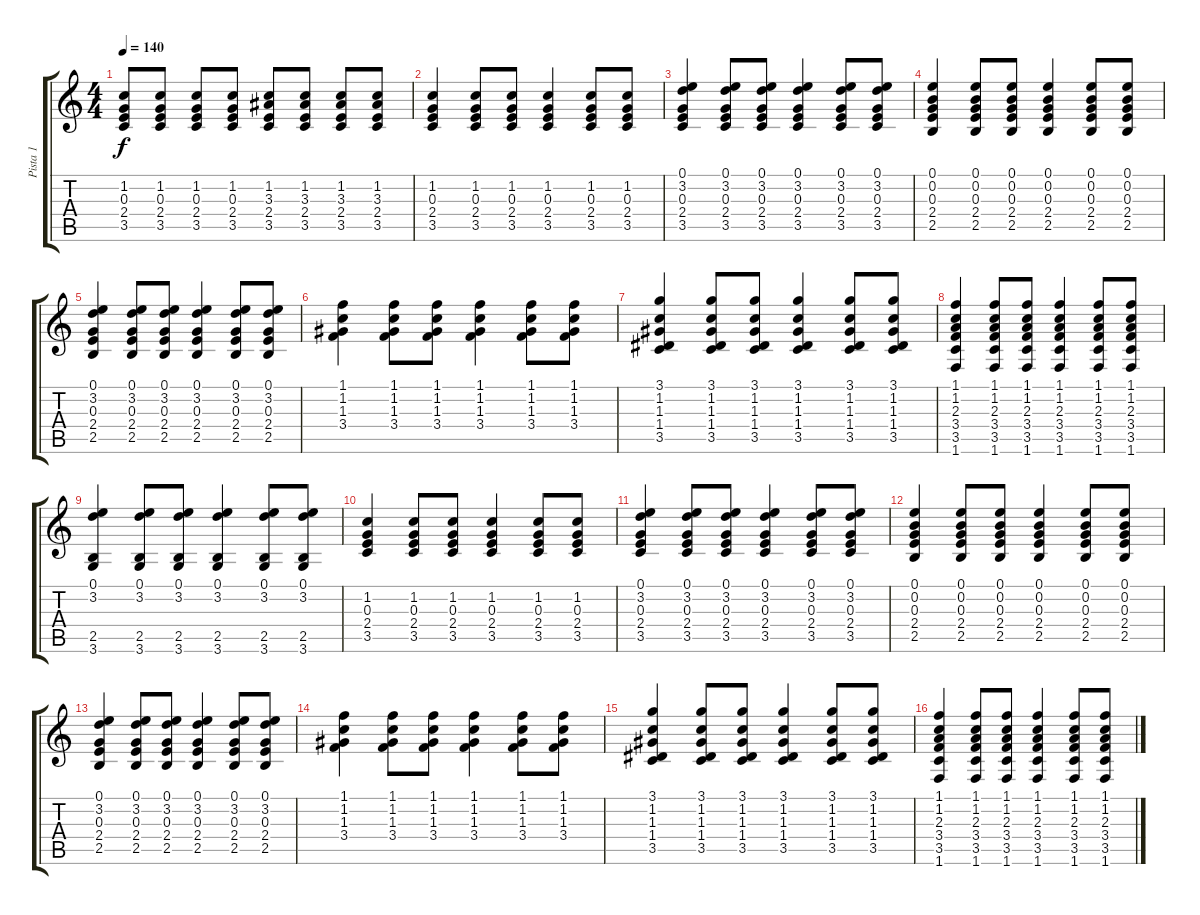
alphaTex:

\track ("Pista 1" "Pista 1") {instrument acousticguitarsteel}
\staff {score tabs}
\tuning (E4 B3 G3 D3 A2 E2) {hide}
\ts (4 4)
\tempo 140
\clef g2
\ks c
(1.2 0.3 2.4 3.5).8{dy f} (1.2 0.3 2.4 3.5).8 (1.2 0.3 2.4 3.5).8 (1.2 0.3 2.4 3.5).8 (1.2 3.3 2.4 3.5).8 (1.2 3.3 2.4 3.5).8 (1.2 3.3 2.4 3.5).8 (1.2 3.3 2.4 3.5).8 |
(1.2 0.3 2.4 3.5).4 (1.2 0.3 2.4 3.5).8 (1.2 0.3 2.4 3.5).8 (1.2 0.3 2.4 3.5).4 (1.2 0.3 2.4 3.5).8 (1.2 0.3 2.4 3.5).8 |
(0.1 3.2 0.3 2.4 3.5).4 (0.1 3.2 0.3 2.4 3.5).8 (0.1 3.2 0.3 2.4 3.5).8 (0.1 3.2 0.3 2.4 3.5).4 (0.1 3.2 0.3 2.4 3.5).8 (0.1 3.2 0.3 2.4 3.5).8 |
(0.1 0.2 0.3 2.4 2.5).4 (0.1 0.2 0.3 2.4 2.5).8 (0.1 0.2 0.3 2.4 2.5).8 (0.1 0.2 0.3 2.4 2.5).4 (0.1 0.2 0.3 2.4 2.5).8 (0.1 0.2 0.3 2.4 2.5).8 |
(0.1 3.2 0.3 2.4 2.5).4 (0.1 3.2 0.3 2.4 2.5).8 (0.1 3.2 0.3 2.4 2.5).8 (0.1 3.2 0.3 2.4 2.5).4 (0.1 3.2 0.3 2.4 2.5).8 (0.1 3.2 0.3 2.4 2.5).8 |
(1.1 1.2 1.3 3.4).4 (1.1 1.2 1.3 3.4).8 (1.1 1.2 1.3 3.4).8 (1.1 1.2 1.3 3.4).4 (1.1 1.2 1.3 3.4).8 (1.1 1.2 1.3 3.4).8 |
(3.1 1.2 1.3 1.4 3.5).4 (3.1 1.2 1.3 1.4 3.5).8 (3.1 1.2 1.3 1.4 3.5).8 (3.1 1.2 1.3 1.4 3.5).4 (3.1 1.2 1.3 1.4 3.5).8 (3.1 1.2 1.3 1.4 3.5).8 |
(1.1 1.2 2.3 3.4 3.5 1.6).4 (1.1 1.2 2.3 3.4 3.5 1.6).8 (1.1 1.2 2.3 3.4 3.5 1.6).8 (1.1 1.2 2.3 3.4 3.5 1.6).4 (1.1 1.2 2.3 3.4 3.5 1.6).8 (1.1 1.2 2.3 3.4 3.5 1.6).8 |
(0.1 3.2 2.5 3.6).4 (0.1 3.2 2.5 3.6).8 (0.1 3.2 2.5 3.6).8 (0.1 3.2 2.5 3.6).4 (0.1 3.2 2.5 3.6).8 (0.1 3.2 2.5 3.6).8 |
(1.2 0.3 2.4 3.5).4 (1.2 0.3 2.4 3.5).8 (1.2 0.3 2.4 3.5).8 (1.2 0.3 2.4 3.5).4 (1.2 0.3 2.4 3.5).8 (1.2 0.3 2.4 3.5).8 |
(0.1 3.2 0.3 2.4 3.5).4 (0.1 3.2 0.3 2.4 3.5).8 (0.1 3.2 0.3 2.4 3.5).8 (0.1 3.2 0.3 2.4 3.5).4 (0.1 3.2 0.3 2.4 3.5).8 (0.1 3.2 0.3 2.4 3.5).8 |
(0.1 0.2 0.3 2.4 2.5).4 (0.1 0.2 0.3 2.4 2.5).8 (0.1 0.2 0.3 2.4 2.5).8 (0.1 0.2 0.3 2.4 2.5).4 (0.1 0.2 0.3 2.4 2.5).8 (0.1 0.2 0.3 2.4 2.5).8 |
(0.1 3.2 0.3 2.4 2.5).4 (0.1 3.2 0.3 2.4 2.5).8 (0.1 3.2 0.3 2.4 2.5).8 (0.1 3.2 0.3 2.4 2.5).4 (0.1 3.2 0.3 2.4 2.5).8 (0.1 3.2 0.3 2.4 2.5).8 |
(1.1 1.2 1.3 3.4).4 (1.1 1.2 1.3 3.4).8 (1.1 1.2 1.3 3.4).8 (1.1 1.2 1.3 3.4).4 (1.1 1.2 1.3 3.4).8 (1.1 1.2 1.3 3.4).8 |
(3.1 1.2 1.3 1.4 3.5).4 (3.1 1.2 1.3 1.4 3.5).8 (3.1 1.2 1.3 1.4 3.5).8 (3.1 1.2 1.3 1.4 3.5).4 (3.1 1.2 1.3 1.4 3.5).8 (3.1 1.2 1.3 1.4 3.5).8 |
(1.1 1.2 2.3 3.4 3.5 1.6).4 (1.1 1.2 2.3 3.4 3.5 1.6).8 (1.1 1.2 2.3 3.4 3.5 1.6).8 (1.1 1.2 2.3 3.4 3.5 1.6).4 (1.1 1.2 2.3 3.4 3.5 1.6).8 (1.1 1.2 2.3 3.4 3.5 1.6).8
